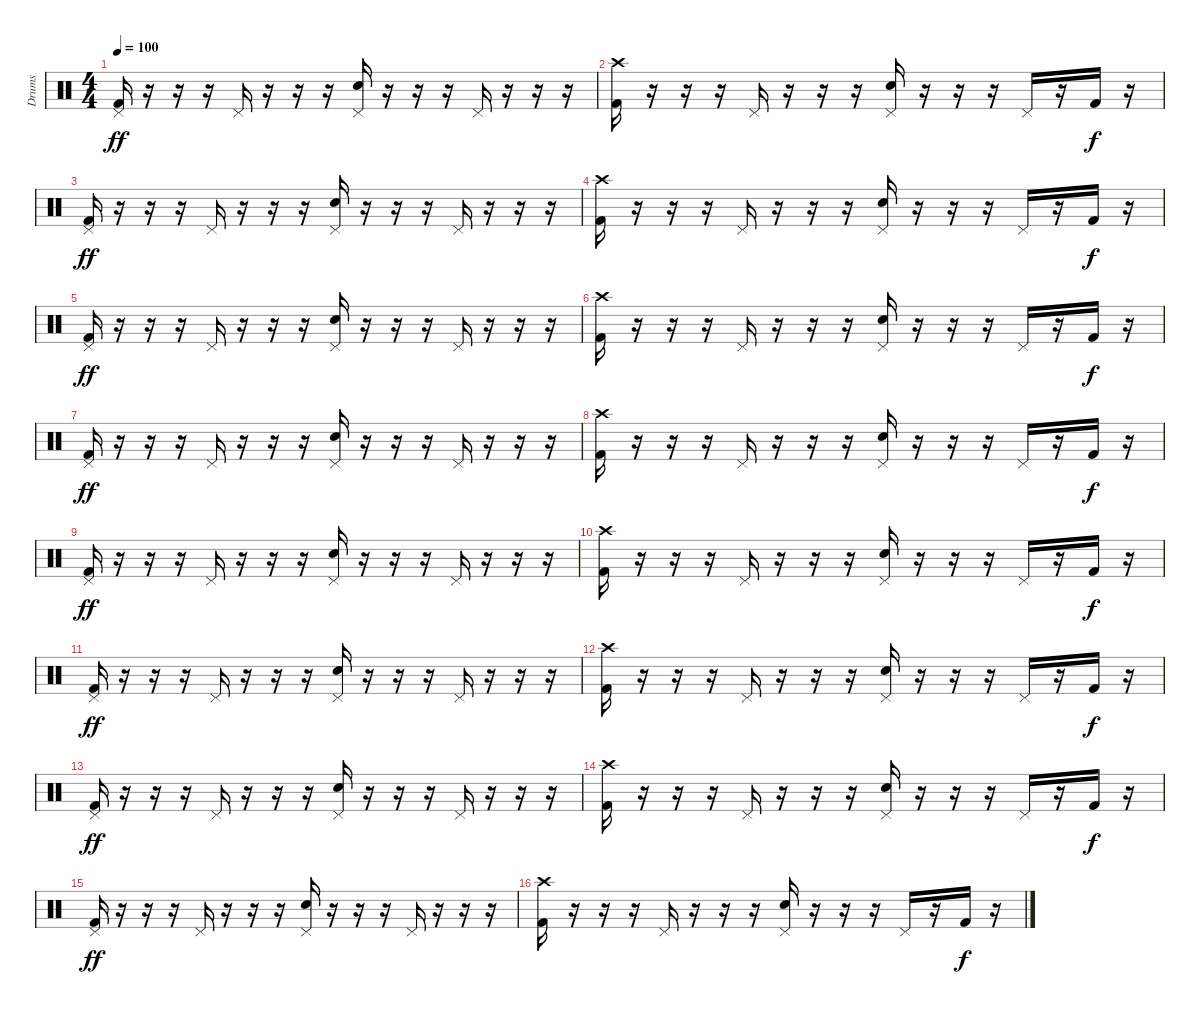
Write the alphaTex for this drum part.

\track ("Drums" "Drums") {instrument percussion}
\staff {score}
\articulation defaults
\ts (4 4)
\tempo 100
\clef neutral
\ks c
("Kick (hit) 2" "Pedal Hi-Hat (hit)").16{dy ff} r.16 r.16 r.16 "Pedal Hi-Hat (hit)".16 r.16 r.16 r.16 ("Electric Snare (hit)" "Pedal Hi-Hat (hit)").16 r.16 r.16 r.16 "Pedal Hi-Hat (hit)".16 r.16 r.16 r.16 |
("Kick (hit) 2" "Crash high (hit)").16 r.16 r.16 r.16 "Pedal Hi-Hat (hit)".16 r.16 r.16 r.16 ("Electric Snare (hit)" "Pedal Hi-Hat (hit)").16 r.16 r.16 r.16 "Pedal Hi-Hat (hit)".16 r.16 "Kick (hit) 2".16{dy f} r.16 |
("Kick (hit) 2" "Pedal Hi-Hat (hit)").16{dy ff} r.16 r.16 r.16 "Pedal Hi-Hat (hit)".16 r.16 r.16 r.16 ("Electric Snare (hit)" "Pedal Hi-Hat (hit)").16 r.16 r.16 r.16 "Pedal Hi-Hat (hit)".16 r.16 r.16 r.16 |
("Kick (hit) 2" "Crash high (hit)").16 r.16 r.16 r.16 "Pedal Hi-Hat (hit)".16 r.16 r.16 r.16 ("Electric Snare (hit)" "Pedal Hi-Hat (hit)").16 r.16 r.16 r.16 "Pedal Hi-Hat (hit)".16 r.16 "Kick (hit) 2".16{dy f} r.16 |
("Kick (hit) 2" "Pedal Hi-Hat (hit)").16{dy ff} r.16 r.16 r.16 "Pedal Hi-Hat (hit)".16 r.16 r.16 r.16 ("Electric Snare (hit)" "Pedal Hi-Hat (hit)").16 r.16 r.16 r.16 "Pedal Hi-Hat (hit)".16 r.16 r.16 r.16 |
("Kick (hit) 2" "Crash high (hit)").16 r.16 r.16 r.16 "Pedal Hi-Hat (hit)".16 r.16 r.16 r.16 ("Electric Snare (hit)" "Pedal Hi-Hat (hit)").16 r.16 r.16 r.16 "Pedal Hi-Hat (hit)".16 r.16 "Kick (hit) 2".16{dy f} r.16 |
("Kick (hit) 2" "Pedal Hi-Hat (hit)").16{dy ff} r.16 r.16 r.16 "Pedal Hi-Hat (hit)".16 r.16 r.16 r.16 ("Electric Snare (hit)" "Pedal Hi-Hat (hit)").16 r.16 r.16 r.16 "Pedal Hi-Hat (hit)".16 r.16 r.16 r.16 |
("Kick (hit) 2" "Crash high (hit)").16 r.16 r.16 r.16 "Pedal Hi-Hat (hit)".16 r.16 r.16 r.16 ("Electric Snare (hit)" "Pedal Hi-Hat (hit)").16 r.16 r.16 r.16 "Pedal Hi-Hat (hit)".16 r.16 "Kick (hit) 2".16{dy f} r.16 |
("Kick (hit) 2" "Pedal Hi-Hat (hit)").16{dy ff} r.16 r.16 r.16 "Pedal Hi-Hat (hit)".16 r.16 r.16 r.16 ("Electric Snare (hit)" "Pedal Hi-Hat (hit)").16 r.16 r.16 r.16 "Pedal Hi-Hat (hit)".16 r.16 r.16 r.16 |
("Kick (hit) 2" "Crash high (hit)").16 r.16 r.16 r.16 "Pedal Hi-Hat (hit)".16 r.16 r.16 r.16 ("Electric Snare (hit)" "Pedal Hi-Hat (hit)").16 r.16 r.16 r.16 "Pedal Hi-Hat (hit)".16 r.16 "Kick (hit) 2".16{dy f} r.16 |
("Kick (hit) 2" "Pedal Hi-Hat (hit)").16{dy ff} r.16 r.16 r.16 "Pedal Hi-Hat (hit)".16 r.16 r.16 r.16 ("Electric Snare (hit)" "Pedal Hi-Hat (hit)").16 r.16 r.16 r.16 "Pedal Hi-Hat (hit)".16 r.16 r.16 r.16 |
("Kick (hit) 2" "Crash high (hit)").16 r.16 r.16 r.16 "Pedal Hi-Hat (hit)".16 r.16 r.16 r.16 ("Electric Snare (hit)" "Pedal Hi-Hat (hit)").16 r.16 r.16 r.16 "Pedal Hi-Hat (hit)".16 r.16 "Kick (hit) 2".16{dy f} r.16 |
("Kick (hit) 2" "Pedal Hi-Hat (hit)").16{dy ff} r.16 r.16 r.16 "Pedal Hi-Hat (hit)".16 r.16 r.16 r.16 ("Electric Snare (hit)" "Pedal Hi-Hat (hit)").16 r.16 r.16 r.16 "Pedal Hi-Hat (hit)".16 r.16 r.16 r.16 |
("Kick (hit) 2" "Crash high (hit)").16 r.16 r.16 r.16 "Pedal Hi-Hat (hit)".16 r.16 r.16 r.16 ("Electric Snare (hit)" "Pedal Hi-Hat (hit)").16 r.16 r.16 r.16 "Pedal Hi-Hat (hit)".16 r.16 "Kick (hit) 2".16{dy f} r.16 |
("Kick (hit) 2" "Pedal Hi-Hat (hit)").16{dy ff} r.16 r.16 r.16 "Pedal Hi-Hat (hit)".16 r.16 r.16 r.16 ("Electric Snare (hit)" "Pedal Hi-Hat (hit)").16 r.16 r.16 r.16 "Pedal Hi-Hat (hit)".16 r.16 r.16 r.16 |
("Kick (hit) 2" "Crash high (hit)").16 r.16 r.16 r.16 "Pedal Hi-Hat (hit)".16 r.16 r.16 r.16 ("Electric Snare (hit)" "Pedal Hi-Hat (hit)").16 r.16 r.16 r.16 "Pedal Hi-Hat (hit)".16 r.16 "Kick (hit) 2".16{dy f} r.16
